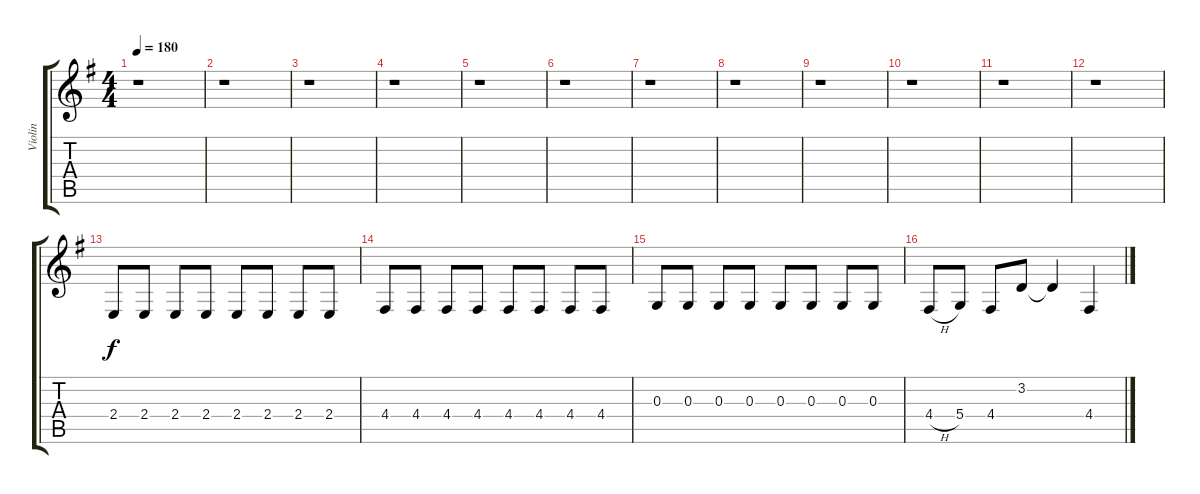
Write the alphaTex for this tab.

\track ("Violin" "Violin") {instrument violin}
\staff {score tabs}
\tuning (E4 B3 G3 D3 A2 E2) {hide}
\ts (4 4)
\tempo 180
\clef g2
\ks g
r.1{dy f} |
r.1 |
r.1 |
r.1 |
r.1 |
r.1 |
r.1 |
r.1 |
r.1 |
r.1 |
r.1 |
r.1 |
2.4.8 2.4.8 2.4.8 2.4.8 2.4.8 2.4.8 2.4.8 2.4.8 |
4.4.8 4.4.8 4.4.8 4.4.8 4.4.8 4.4.8 4.4.8 4.4.8 |
0.3.8 0.3.8 0.3.8 0.3.8 0.3.8 0.3.8 0.3.8 0.3.8 |
4.4{h}.8 5.4.8 4.4.8 3.2.8 3.2{t}.4 4.4.4
